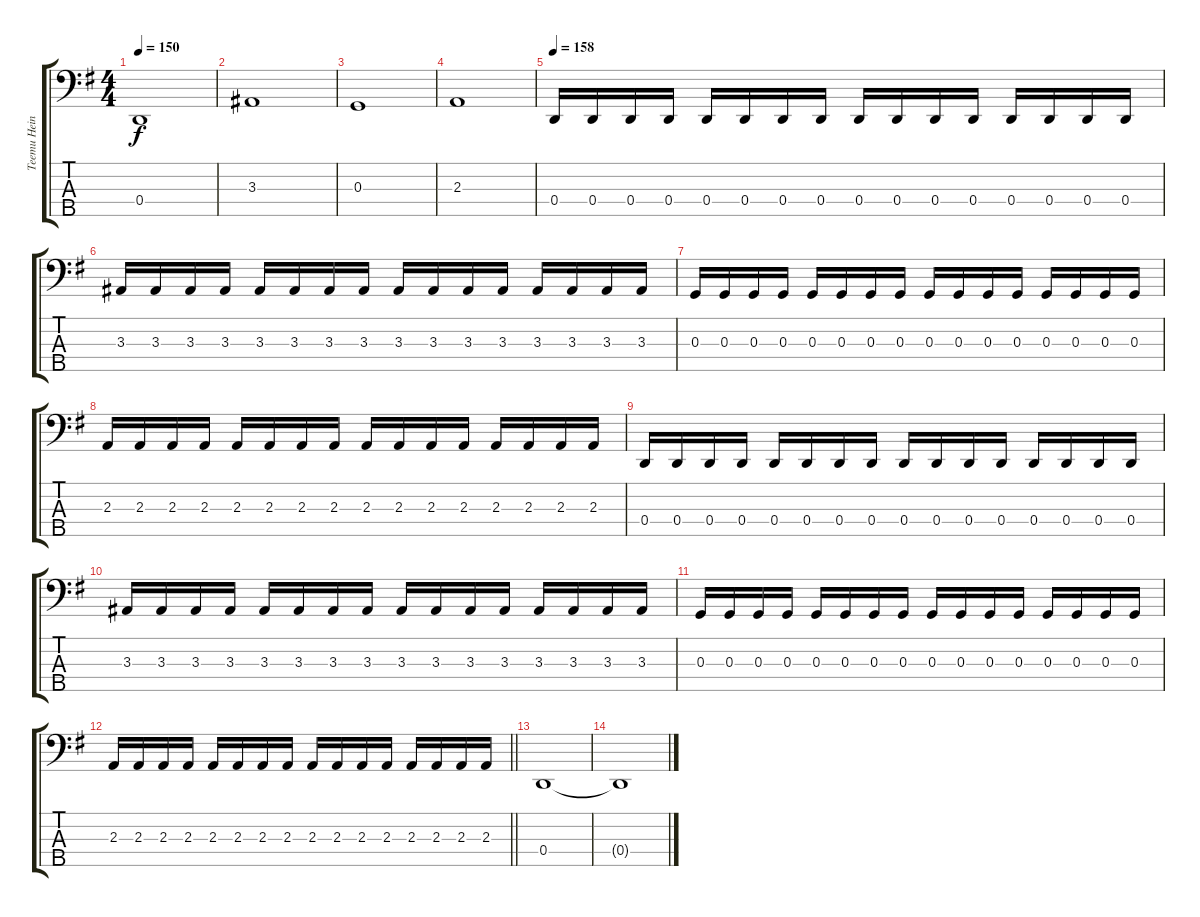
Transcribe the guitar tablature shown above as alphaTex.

\track ("Teemu Heinola (bass)" "Teemu Hein") {instrument electricbasspick}
\staff {score tabs}
\tuning (F2 C2 G1 D1 A0) {hide}
\ts (4 4)
\tempo 150
\clef f4
\ks eminor
0.4.1{dy f} |
3.3.1 |
0.3.1 |
2.3.1 |
\tempo 158
0.4.16 0.4.16 0.4.16 0.4.16 0.4.16 0.4.16 0.4.16 0.4.16 0.4.16 0.4.16 0.4.16 0.4.16 0.4.16 0.4.16 0.4.16 0.4.16 |
3.3.16 3.3.16 3.3.16 3.3.16 3.3.16 3.3.16 3.3.16 3.3.16 3.3.16 3.3.16 3.3.16 3.3.16 3.3.16 3.3.16 3.3.16 3.3.16 |
0.3.16 0.3.16 0.3.16 0.3.16 0.3.16 0.3.16 0.3.16 0.3.16 0.3.16 0.3.16 0.3.16 0.3.16 0.3.16 0.3.16 0.3.16 0.3.16 |
2.3.16 2.3.16 2.3.16 2.3.16 2.3.16 2.3.16 2.3.16 2.3.16 2.3.16 2.3.16 2.3.16 2.3.16 2.3.16 2.3.16 2.3.16 2.3.16 |
0.4.16 0.4.16 0.4.16 0.4.16 0.4.16 0.4.16 0.4.16 0.4.16 0.4.16 0.4.16 0.4.16 0.4.16 0.4.16 0.4.16 0.4.16 0.4.16 |
3.3.16 3.3.16 3.3.16 3.3.16 3.3.16 3.3.16 3.3.16 3.3.16 3.3.16 3.3.16 3.3.16 3.3.16 3.3.16 3.3.16 3.3.16 3.3.16 |
0.3.16 0.3.16 0.3.16 0.3.16 0.3.16 0.3.16 0.3.16 0.3.16 0.3.16 0.3.16 0.3.16 0.3.16 0.3.16 0.3.16 0.3.16 0.3.16 |
\barLineRight lightlight
2.3.16 2.3.16 2.3.16 2.3.16 2.3.16 2.3.16 2.3.16 2.3.16 2.3.16 2.3.16 2.3.16 2.3.16 2.3.16 2.3.16 2.3.16 2.3.16 |
0.4.1 |
0.4{t}.1
